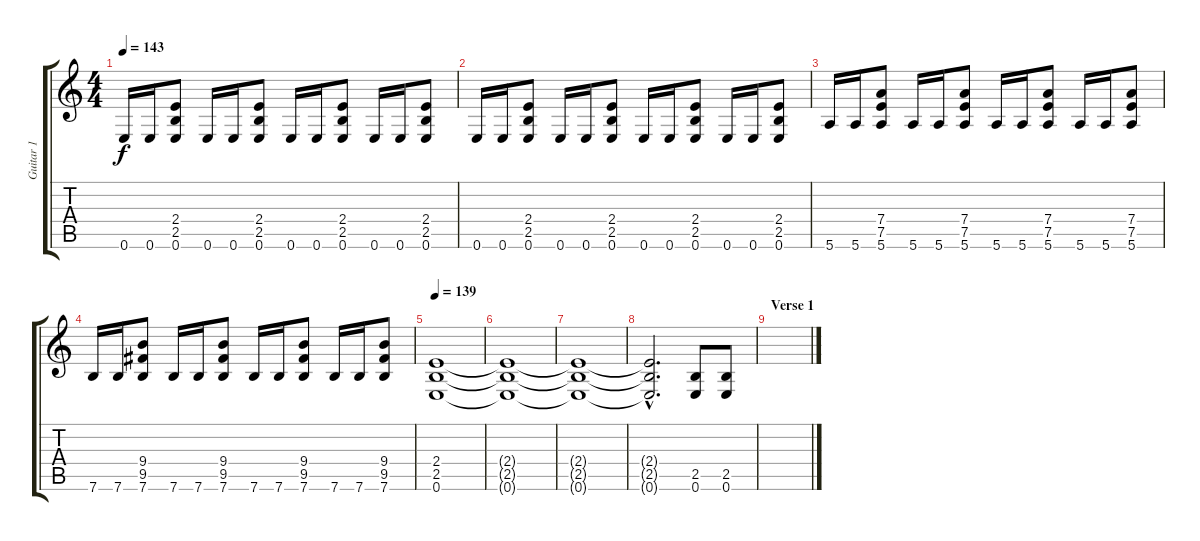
\track ("Guitar 1 " "Guitar 1 ") {instrument distortionguitar}
\staff {score tabs}
\tuning (E4 B3 G3 D3 A2 E2) {hide}
\ts (4 4)
\tempo 143
\clef g2
\ks c
0.6.16{dy f} 0.6.16 (2.4 2.5 0.6).8 0.6.16 0.6.16 (2.4 2.5 0.6).8 0.6.16 0.6.16 (2.4 2.5 0.6).8 0.6.16 0.6.16 (2.4 2.5 0.6).8 |
0.6.16 0.6.16 (2.4 2.5 0.6).8 0.6.16 0.6.16 (2.4 2.5 0.6).8 0.6.16 0.6.16 (2.4 2.5 0.6).8 0.6.16 0.6.16 (2.4 2.5 0.6).8 |
5.6.16 5.6.16 (7.4 7.5 5.6).8 5.6.16 5.6.16 (7.4 7.5 5.6).8 5.6.16 5.6.16 (7.4 7.5 5.6).8 5.6.16 5.6.16 (7.4 7.5 5.6).8 |
7.6.16 7.6.16 (9.4 9.5 7.6).8 7.6.16 7.6.16 (9.4 9.5 7.6).8 7.6.16 7.6.16 (9.4 9.5 7.6).8 7.6.16 7.6.16 (9.4 9.5 7.6).8 |
\tempo 139
(2.4 2.5 0.6).1 |
(2.4{t} 2.5{t} 0.6{t}).1 |
(2.4{t} 2.5{t} 0.6{t}).1 |
(2.4{hac t} 2.5{hac t} 0.6{hac t}).2{d} (2.5 0.6).8 (2.5 0.6).8 |
\section ("" "Verse 1")
